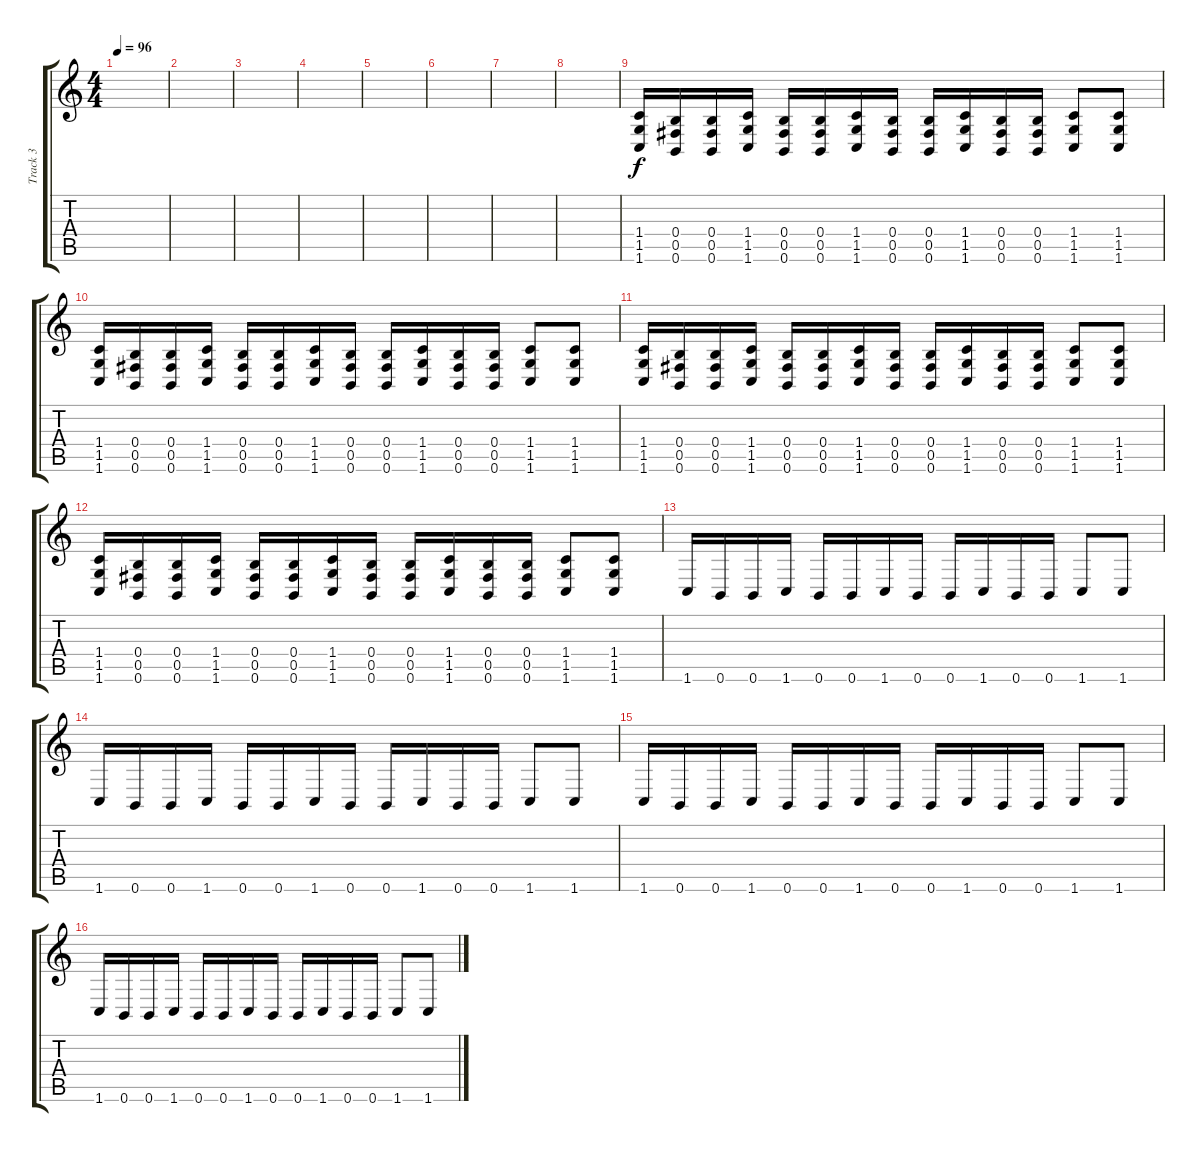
\track ("Track 3" "Track 3") {instrument distortionguitar}
\staff {score tabs}
\tuning (Db4 Ab3 E3 B2 Gb2 B1) {hide}
\ts (4 4)
\tempo 96
\clef g2
\ks c
|
|
|
|
|
|
|
|
(1.4 1.5 1.6).16 (0.4 0.5 0.6).16 (0.4 0.5 0.6).16 (1.4 1.5 1.6).16 (0.4 0.5 0.6).16 (0.4 0.5 0.6).16 (1.4 1.5 1.6).16 (0.4 0.5 0.6).16 (0.4 0.5 0.6).16 (1.4 1.5 1.6).16 (0.4 0.5 0.6).16 (0.4 0.5 0.6).16 (1.4 1.5 1.6).8 (1.4 1.5 1.6).8 |
(1.4 1.5 1.6).16 (0.4 0.5 0.6).16 (0.4 0.5 0.6).16 (1.4 1.5 1.6).16 (0.4 0.5 0.6).16 (0.4 0.5 0.6).16 (1.4 1.5 1.6).16 (0.4 0.5 0.6).16 (0.4 0.5 0.6).16 (1.4 1.5 1.6).16 (0.4 0.5 0.6).16 (0.4 0.5 0.6).16 (1.4 1.5 1.6).8 (1.4 1.5 1.6).8 |
(1.4 1.5 1.6).16 (0.4 0.5 0.6).16 (0.4 0.5 0.6).16 (1.4 1.5 1.6).16 (0.4 0.5 0.6).16 (0.4 0.5 0.6).16 (1.4 1.5 1.6).16 (0.4 0.5 0.6).16 (0.4 0.5 0.6).16 (1.4 1.5 1.6).16 (0.4 0.5 0.6).16 (0.4 0.5 0.6).16 (1.4 1.5 1.6).8 (1.4 1.5 1.6).8 |
(1.4 1.5 1.6).16 (0.4 0.5 0.6).16 (0.4 0.5 0.6).16 (1.4 1.5 1.6).16 (0.4 0.5 0.6).16 (0.4 0.5 0.6).16 (1.4 1.5 1.6).16 (0.4 0.5 0.6).16 (0.4 0.5 0.6).16 (1.4 1.5 1.6).16 (0.4 0.5 0.6).16 (0.4 0.5 0.6).16 (1.4 1.5 1.6).8 (1.4 1.5 1.6).8 |
1.6.16 0.6.16 0.6.16 1.6.16 0.6.16 0.6.16 1.6.16 0.6.16 0.6.16 1.6.16 0.6.16 0.6.16 1.6.8 1.6.8 |
1.6.16 0.6.16 0.6.16 1.6.16 0.6.16 0.6.16 1.6.16 0.6.16 0.6.16 1.6.16 0.6.16 0.6.16 1.6.8 1.6.8 |
1.6.16 0.6.16 0.6.16 1.6.16 0.6.16 0.6.16 1.6.16 0.6.16 0.6.16 1.6.16 0.6.16 0.6.16 1.6.8 1.6.8 |
1.6.16 0.6.16 0.6.16 1.6.16 0.6.16 0.6.16 1.6.16 0.6.16 0.6.16 1.6.16 0.6.16 0.6.16 1.6.8 1.6.8
